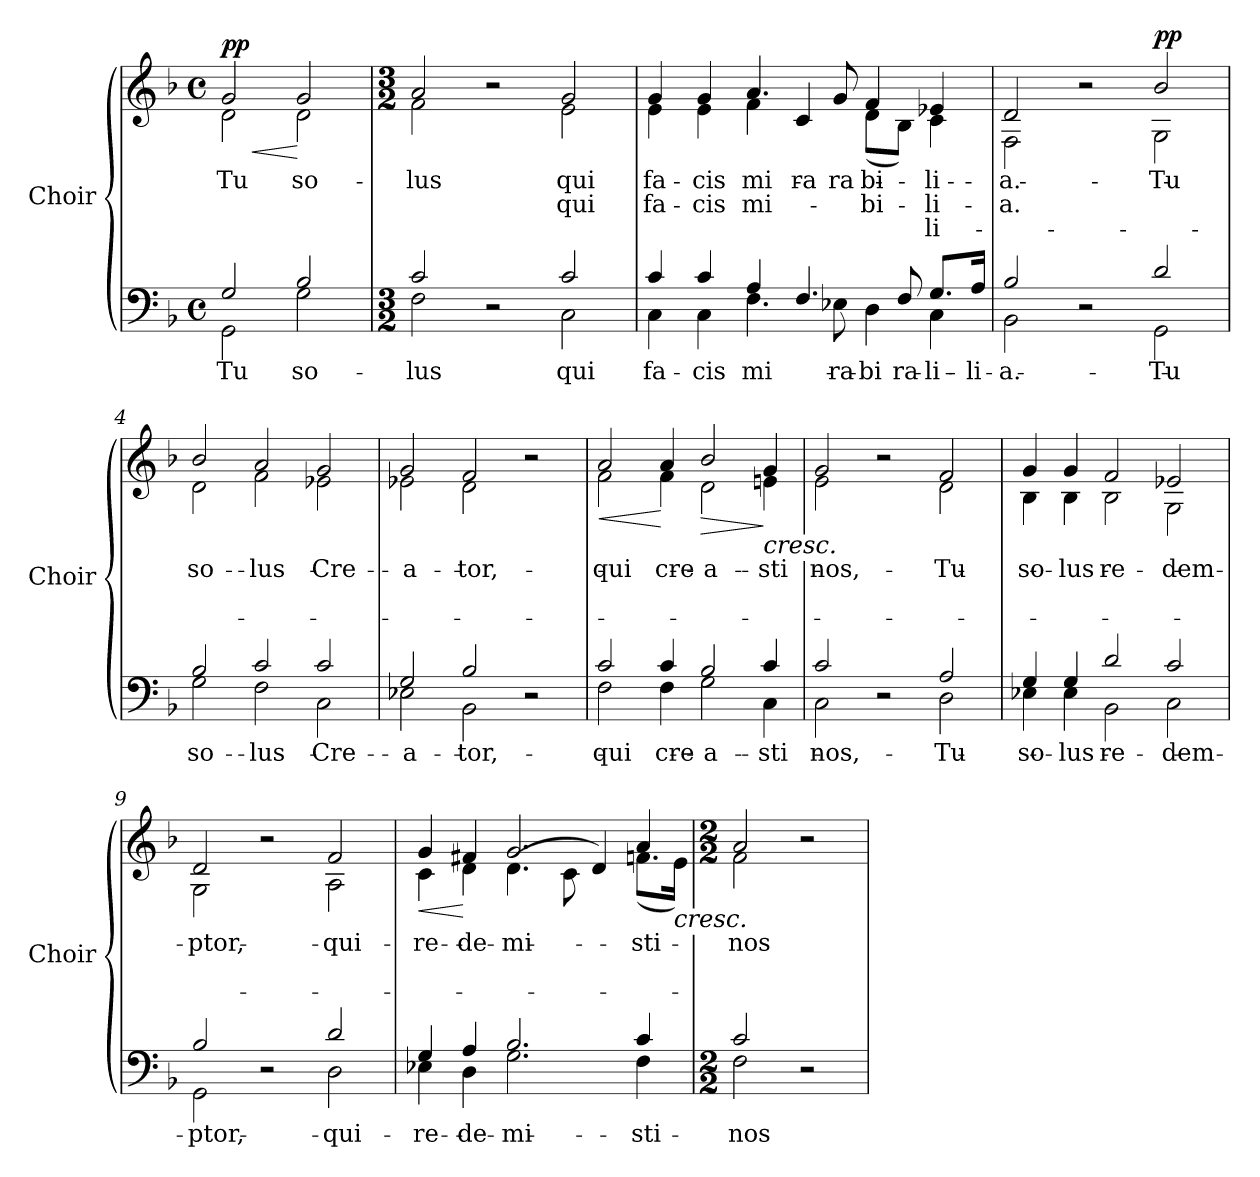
**kern	**text	**kern	**text	**text	**text	**dynam
*part1	*part1	*part1	*part1	*part1	*part1	*part1
*staff2	*staff2	*staff1	*staff1	*staff1	*staff1	*staff1/2
*I"Choir	*	*	*	*	*	*
*I'Choir	*	*	*	*	*	*
!!LO:PB:g=z
*clefF4	*	*clefG2	*	*	*	*
*k[b-]	*	*k[b-]	*	*	*	*
*F:	*	*F:	*	*	*	*
*M4/4	*	*M4/4	*	*	*	*
*met(c)	*	*met(c)	*	*	*	*
*MM80	*	*MM80	*	*	*	*
=	=	=	=	=	=	=
!	!LO:LY:b:color=#000000	!	!	!	!	!
*^	*	*	*	*	*	*
!	!	!	!LO:TX:a:t=Part one&colon;  You alone work wonders.  You alone are the Creator,	!	!	!	!
!	!	!	!LO:TX:t=and created us;  You alone are the Redeemer,	!	!	!	!
!	!	!	!LO:TX:t=and redeemed us by your most precious blood.	!	!	!	!
!	!	!	!LO:TX:t=In you alone we find refuge. In you alone we trust.	!	!	!	!
!	!	!	!LO:TX:t=None other do we worship,  Jesus Christ.	!	!	!	!
!	!	!	!LO:TX:t=To you we pour out our prayers.	!	!	!	!
!	!	!	!LO:TX:t=Hear our supplication, and grant us our request,	!	!	!	!
!	!	!	!LO:TX:t=O King of kindness.	!	!	!	!
!	!	!	!	!LO:LY:b:color=#000000	!	!	!LO:HP:b
*	*	*	*^	*	*	*	*
2Gi/	2GGi\	Tu	2gi/	2di\	Tu	.	.	< p p
!	!	!LO:LY:b:color=#000000	!	!	!	!	!	!
!	!	!	!	!	!LO:LY:b:color=#000000	!	!	!
2B-i/	2Gi\	so-	2gi/	2di\	so-	.	.	[ [ [
=1	=1	=1	=1	=1	=1	=1	=1	=1
*M3/2	*	*	*M3/2	*	*	*	*	*
!	!	!LO:LY:b:color=#000000	!	!	!	!	!	!
!	!	!	!	!	!LO:LY:b:color=#000000	!	!	!
2ci/	2Fi\	-lus	2ai/	2fi\	-lus	.	.	.
2r	2ryy	.	2r	2ryy	.	.	.	.
!	!	!LO:LY:b:color=#000000	!	!	!	!	!	!
!	!	!	!	!	!LO:LY:a:color=#000000	!LO:LY:b:color=#000000	!	!
2ci/	2Ci\	qui	2gi/	2ei\	qui	qui	.	.
=2	=2	=2	=2	=2	=2	=2	=2	=2
!	!	!LO:LY:b:color=#000000	!	!	!	!	!	!
!	!	!	!	!	!LO:LY:a:color=#000000	!LO:LY:b:color=#000000	!	!
4ci/	4Ci\	fa-	4gi/	4ei\	fa-	fa-	.	.
!	!	!LO:LY:b:color=#000000	!	!	!	!	!	!
!	!	!	!	!	!LO:LY:a:color=#000000	!LO:LY:b:color=#000000	!	!
4ci/	4Ci\	-cis	4gi/	4ei\	-cis	-cis	.	.
!	!	!LO:LY:a:color=#000000	!	!	!	!	!	!
!	!	!LO:LY:b:color=#000000	!	!	!	!	!	!
!	!	!	!	!	!LO:LY:a:color=#000000	!LO:LY:b:color=#000000	!	!
!	!	!	!	!	!LO:LY:b:color=#000000	!	!	!
4Ai/	4.Fi\	mi-	4.ai/	4fi\	-mi-	mi-	.	.
!	!	!	!	!	!LO:LY:b:color=#000000	!	!	!
4.Fi/	.	.	.	4ci/	-ra-	.	.	.
!	!	!LO:LY:b:color=#000000	!	!	!	!	!	!
!	!	!	!	!	!LO:LY:a:color=#000000	!	!	!
.	8E-Xi\	-ra-	8gi/	.	-ra	.	.	.
!	!	!LO:LY:b:color=#000000	!	!	!	!	!	!
!	!	!	!	!	!LO:LY:a:color=#000000	!LO:LY:b:color=#000000	!	!
.	4Di\	-bi-	4fi/	(8di\L	bi-	-bi-	.	.
!	!	!LO:LY:a:color=#000000	!	!	!	!	!	!
8Fi/	.	-ra-	.	8B-i\J)	.	.	.	.
!	!	!LO:LY:a:color=#000000	!	!	!	!	!	!
!	!	!LO:LY:b:color=#000000	!	!	!	!	!	!
!	!	!	!	!	!LO:LY:a:color=#000000	!LO:LY:b:color=#000000	!LO:LY:b:color=#000000	!
8.Gi/L	4Ci\	-li-	4e-Xi/	4ci\	-li-	-li-	-li-	.
!	!	!LO:LY:a:color=#000000	!	!	!	!	!	!
16Ai/Jk	.	-li-	.	.	.	.	.	.
=3	=3	=3	=3	=3	=3	=3	=3	=3
!	!	!LO:LY:a:color=#000000	!	!	!	!	!	!
!	!	!LO:LY:b:color=#000000	!	!	!	!	!	!
!	!	!	!	!	!LO:LY:a:color=#000000	!LO:LY:b:color=#000000	!	!
2B-i/	2BB-i\	-a.	2di/	2Fi\	-a.	-a.	.	.
2r	2ryy	.	2r	2ryy	.	.	.	.
!	!	!LO:LY:b:color=#000000	!	!	!	!	!	!
!	!	!	!	!	!LO:LY:b:color=#000000	!	!	!
2di/	2GGi\	Tu	2b-i/	2Gi\	Tu	.	.	p p
=4	=4	=4	=4	=4	=4	=4	=4	=4
!	!	!LO:LY:b:color=#000000	!	!	!	!	!	!
!	!	!	!	!	!LO:LY:b:color=#000000	!	!	!
2B-i/	2Gi\	so-	2b-i/	2di\	so-	.	.	.
!	!	!LO:LY:b:color=#000000	!	!	!	!	!	!
!	!	!	!	!	!LO:LY:b:color=#000000	!	!	!
2ci/	2Fi\	-lus	2ai/	2fi\	-lus	.	.	.
!	!	!LO:LY:b:color=#000000	!	!	!	!	!	!
!	!	!	!	!	!LO:LY:b:color=#000000	!	!	!
2ci/	2Ci\	Cre-	2gi/	2e-Xi\	Cre-	.	.	.
=5	=5	=5	=5	=5	=5	=5	=5	=5
!	!	!LO:LY:b:color=#000000	!	!	!	!	!	!
!	!	!	!	!	!LO:LY:b:color=#000000	!	!	!
2Gi/	2E-Xi\	-a-	2gi/	2e-Xi\	-a-	.	.	.
!	!	!LO:LY:b:color=#000000	!	!	!	!	!	!
!	!	!	!	!	!LO:LY:b:color=#000000	!	!	!
2B-i/	2BB-i\	-tor,	2fi/	2di\	-tor,	.	.	.
2r	2ryy	.	2r	2ryy	.	.	.	.
=6	=6	=6	=6	=6	=6	=6	=6	=6
!	!	!LO:LY:b:color=#000000	!	!	!	!	!	!
!	!	!	!	!	!LO:LY:b:color=#000000	!	!	!LO:HP:b
2ci/	2Fi\	qui	2ai/	2fi\	qui	.	.	<
!	!	!LO:LY:b:color=#000000	!	!	!	!	!	!
!	!	!	!	!	!LO:LY:b:color=#000000	!	!	!
4ci/	4Fi\	cre-	4ai/	4fi\	cre-	.	.	[
!	!	!LO:LY:b:color=#000000	!	!	!	!	!	!
!	!	!	!	!	!LO:LY:b:color=#000000	!	!	!LO:HP:n=1:b
2B-i/	2Gi\	-a-	2b-i/	2di\	-a-	.	.	] [ >
!	!	!LO:LY:b:color=#000000	!	!	!	!	!	!
!	!	!	!	!	!LO:LY:b:color=#000000	!	!	!LO:HP:n=1:b
!	!	!	!	!	!	!	!	!LO:HP:n=1:b
4ci/	4Ci\	-sti	4gi/	4eni\	-sti	.	.	] < >
=7	=7	=7	=7	=7	=7	=7	=7	=7
!	!	!LO:LY:b:color=#000000	!	!	!	!	!	!
!	!	!	!	!	!LO:LY:b:color=#000000	!	!	!
2ci/	2Ci\	nos,	2gi/	2ei\	nos,	.	.	.
2r	2ryy	.	2r	2ryy	.	.	.	.
!	!	!LO:LY:b:color=#000000	!	!	!	!	!	!
!	!	!	!	!	!LO:LY:b:color=#000000	!	!	!
2Ai/	2Di\	Tu	2fi/	2di\	Tu	.	.	.
!!LO:LB:g=z	!!
=8	=8	=8	=8	=8	=8	=8	=8	=8
!	!	!LO:LY:b:color=#000000	!	!	!	!	!	!
!	!	!	!	!	!LO:LY:b:color=#000000	!	!	!
4Gi/	4E-Xi\	so-	4gi/	4B-i\	so-	.	.	.
!	!	!LO:LY:b:color=#000000	!	!	!	!	!	!
!	!	!	!	!	!LO:LY:b:color=#000000	!	!	!
4Gi/	4E-i\	-lus	4gi/	4B-i\	-lus	.	.	.
!	!	!LO:LY:b:color=#000000	!	!	!	!	!	!
!	!	!	!	!	!LO:LY:b:color=#000000	!	!	!
2di/	2BB-i\	re-	2fi/	2B-i\	re-	.	.	.
!	!	!LO:LY:b:color=#000000	!	!	!	!	!	!
!	!	!	!	!	!LO:LY:b:color=#000000	!	!	!
2ci/	2Ci\	-dem-	2e-Xi/	2Gi\	-dem-	.	.	.
=9	=9	=9	=9	=9	=9	=9	=9	=9
!	!	!LO:LY:b:color=#000000	!	!	!	!	!	!
!	!	!	!	!	!LO:LY:b:color=#000000	!	!	!
2B-i/	2GGi\	-ptor,	2di/	2Gi\	-ptor,	.	.	.
2r	2ryy	.	2r	2ryy	.	.	.	.
!	!	!LO:LY:b:color=#000000	!	!	!	!	!	!
!	!	!	!	!	!LO:LY:b:color=#000000	!	!	!
2di/	2Di\	qui	2fi/	2Ai\	qui	.	.	.
=10	=10	=10	=10	=10	=10	=10	=10	=10
!	!	!LO:LY:b:color=#000000	!	!	!	!	!	!
!	!	!	!	!	!LO:LY:b:color=#000000	!	!	!LO:HP:b
4Gi/	4E-Xi\	re-	4gi/	4ci\	re-	.	.	<
!	!	!LO:LY:b:color=#000000	!	!	!	!	!	!
!	!	!	!	!	!LO:LY:b:color=#000000	!	!	!
4Ai/	4Di\	-de-	4f#Xi/	4di\	-de-	.	.	[
!	!	!LO:LY:b:color=#000000	!	!	!	!	!	!
!	!	!	!	!	!LO:LY:b:color=#000000	!	!	!
2.B-i/	2.Gi\	-mi-	2.gi/	(4.di\	-mi-	.	.	.
.	.	.	.	8ci\	.	.	.	.
.	.	.	.	4di/)	.	.	.	.
!	!	!LO:LY:b:color=#000000	!	!	!	!	!	!
!	!	!	!	!	!LO:LY:b:color=#000000	!	!	!
4ci/	4Fi\	-sti	4ai/	(8.fni\L	-sti	.	.	.
!	!	!	!	!	!	!	!	!LO:HP:n=1:b
.	.	.	.	16ei\Jk)	.	.	.	[ <
=11	=11	=11	=11	=11	=11	=11	=11	=11
*M2/2	*	*	*M2/2	*	*	*	*	*
!	!	!LO:LY:b:color=#000000	!	!	!	!	!	!
!	!	!	!	!	!LO:LY:b:color=#000000	!	!	!
2ci/	2Fi\	nos	2ai/	2fi\	nos	.	.	.
2r	2ryy	.	2r	2ryy	.	.	.	.
*v	*v	*	*	*	*	*	*	*
*	*	*v	*v	*	*	*	*
=	=	=	=	=	=	=
*-	*-	*-	*-	*-	*-	*-
